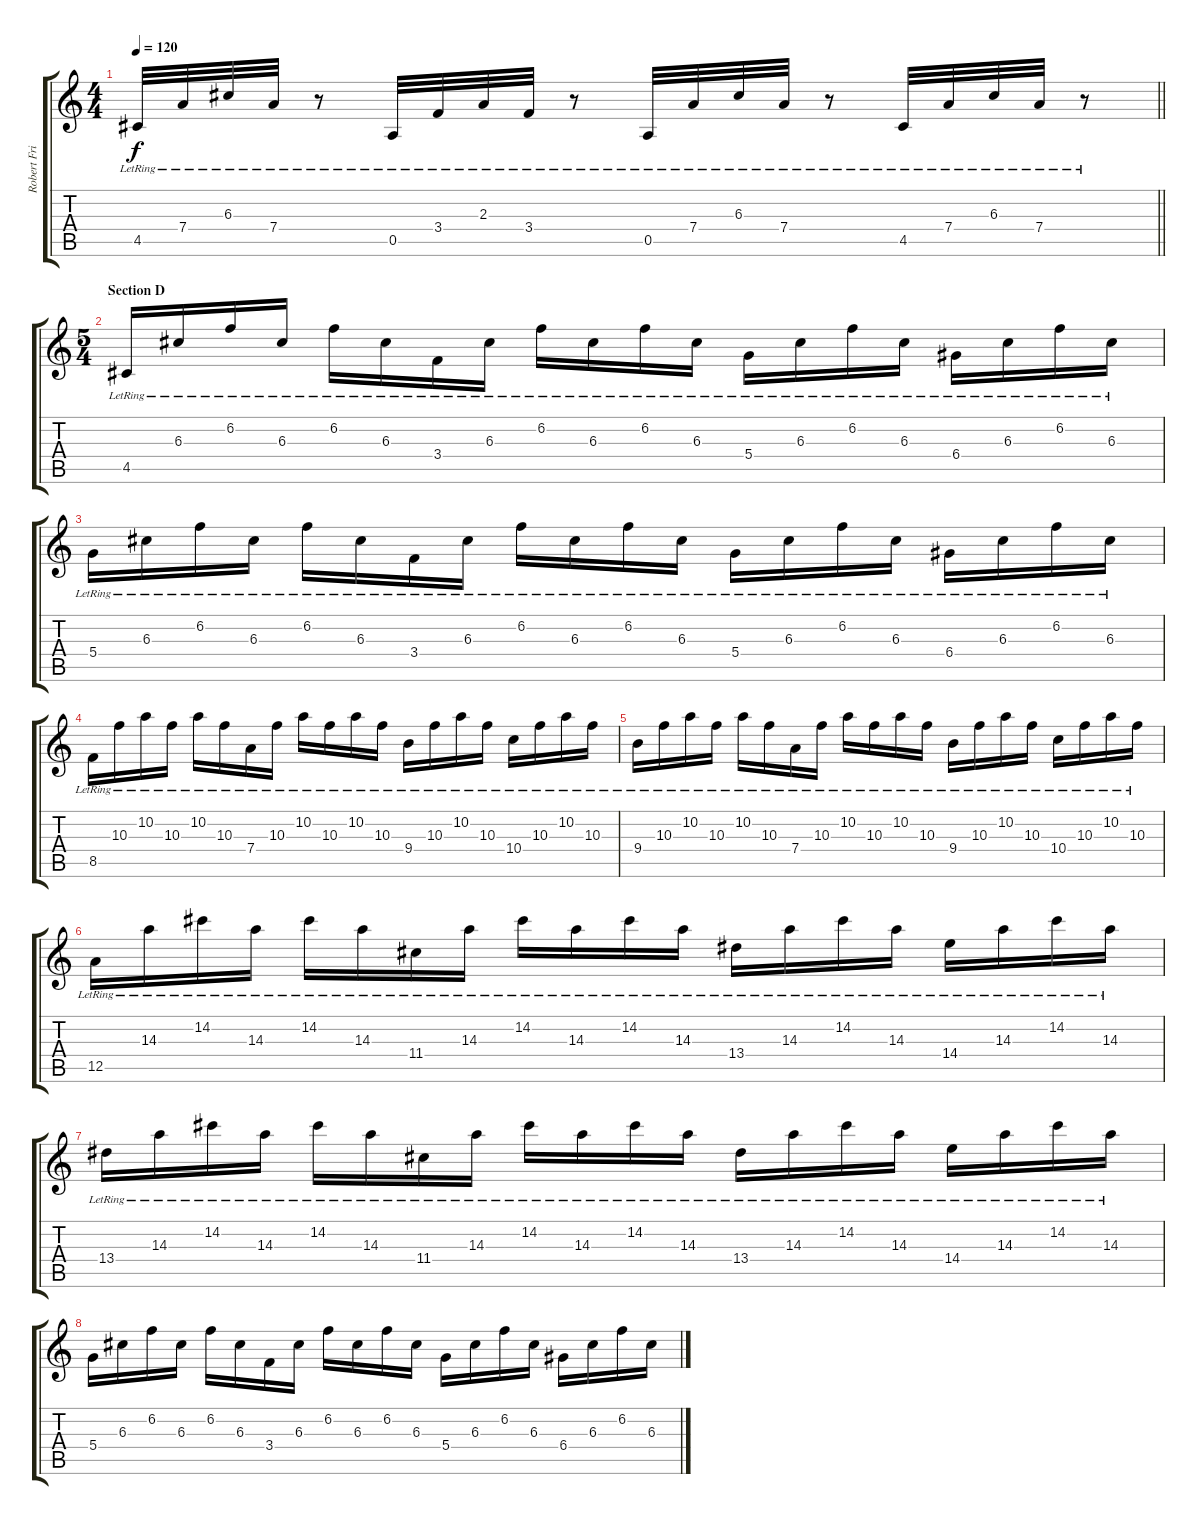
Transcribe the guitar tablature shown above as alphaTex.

\track ("Robert Fripp" "Robert Fri") {instrument electricguitarclean}
\staff {score tabs}
\tuning (E4 B3 G3 D3 A2 E2) {hide}
\ts (4 4)
\tempo 120
\clef g2
\barLineRight lightlight
\ks c
4.5{lr}.32{dy f} 7.4{lr}.32 6.3{lr}.32 7.4{lr}.32 r.8 0.5{lr}.32 3.4{lr}.32 2.3{lr}.32 3.4{lr}.32 r.8 0.5{lr}.32 7.4{lr}.32 6.3{lr}.32 7.4{lr}.32 r.8 4.5{lr}.32 7.4{lr}.32 6.3{lr}.32 7.4{lr}.32 r.8 |
\ts (5 4)
\section ("" "Section D")
4.5{lr}.16 6.3{lr}.16 6.2{lr}.16 6.3{lr}.16 6.2{lr}.16 6.3{lr}.16 3.4{lr}.16 6.3{lr}.16 6.2{lr}.16 6.3{lr}.16 6.2{lr}.16 6.3{lr}.16 5.4{lr}.16 6.3{lr}.16 6.2{lr}.16 6.3{lr}.16 6.4{lr}.16 6.3{lr}.16 6.2{lr}.16 6.3{lr}.16 |
5.4{lr}.16 6.3{lr}.16 6.2{lr}.16 6.3{lr}.16 6.2{lr}.16 6.3{lr}.16 3.4{lr}.16 6.3{lr}.16 6.2{lr}.16 6.3{lr}.16 6.2{lr}.16 6.3{lr}.16 5.4{lr}.16 6.3{lr}.16 6.2{lr}.16 6.3{lr}.16 6.4{lr}.16 6.3{lr}.16 6.2{lr}.16 6.3{lr}.16 |
8.5{lr}.16 10.3{lr}.16 10.2{lr}.16 10.3{lr}.16 10.2{lr}.16 10.3{lr}.16 7.4{lr}.16 10.3{lr}.16 10.2{lr}.16 10.3{lr}.16 10.2{lr}.16 10.3{lr}.16 9.4{lr}.16 10.3{lr}.16 10.2{lr}.16 10.3{lr}.16 10.4{lr}.16 10.3{lr}.16 10.2{lr}.16 10.3{lr}.16 |
9.4{lr}.16 10.3{lr}.16 10.2{lr}.16 10.3{lr}.16 10.2{lr}.16 10.3{lr}.16 7.4{lr}.16 10.3{lr}.16 10.2{lr}.16 10.3{lr}.16 10.2{lr}.16 10.3{lr}.16 9.4{lr}.16 10.3{lr}.16 10.2{lr}.16 10.3{lr}.16 10.4{lr}.16 10.3{lr}.16 10.2{lr}.16 10.3{lr}.16 |
12.5{lr}.16 14.3{lr}.16 14.2{lr}.16 14.3{lr}.16 14.2{lr}.16 14.3{lr}.16 11.4{lr}.16 14.3{lr}.16 14.2{lr}.16 14.3{lr}.16 14.2{lr}.16 14.3{lr}.16 13.4{lr}.16 14.3{lr}.16 14.2{lr}.16 14.3{lr}.16 14.4{lr}.16 14.3{lr}.16 14.2{lr}.16 14.3{lr}.16 |
13.4{lr}.16 14.3{lr}.16 14.2{lr}.16 14.3{lr}.16 14.2{lr}.16 14.3{lr}.16 11.4{lr}.16 14.3{lr}.16 14.2{lr}.16 14.3{lr}.16 14.2{lr}.16 14.3{lr}.16 13.4{lr}.16 14.3{lr}.16 14.2{lr}.16 14.3{lr}.16 14.4{lr}.16 14.3{lr}.16 14.2{lr}.16 14.3{lr}.16 |
5.4.16 6.3.16 6.2.16 6.3.16 6.2.16 6.3.16 3.4.16 6.3.16 6.2.16 6.3.16 6.2.16 6.3.16 5.4.16 6.3.16 6.2.16 6.3.16 6.4.16 6.3.16 6.2.16 6.3.16
